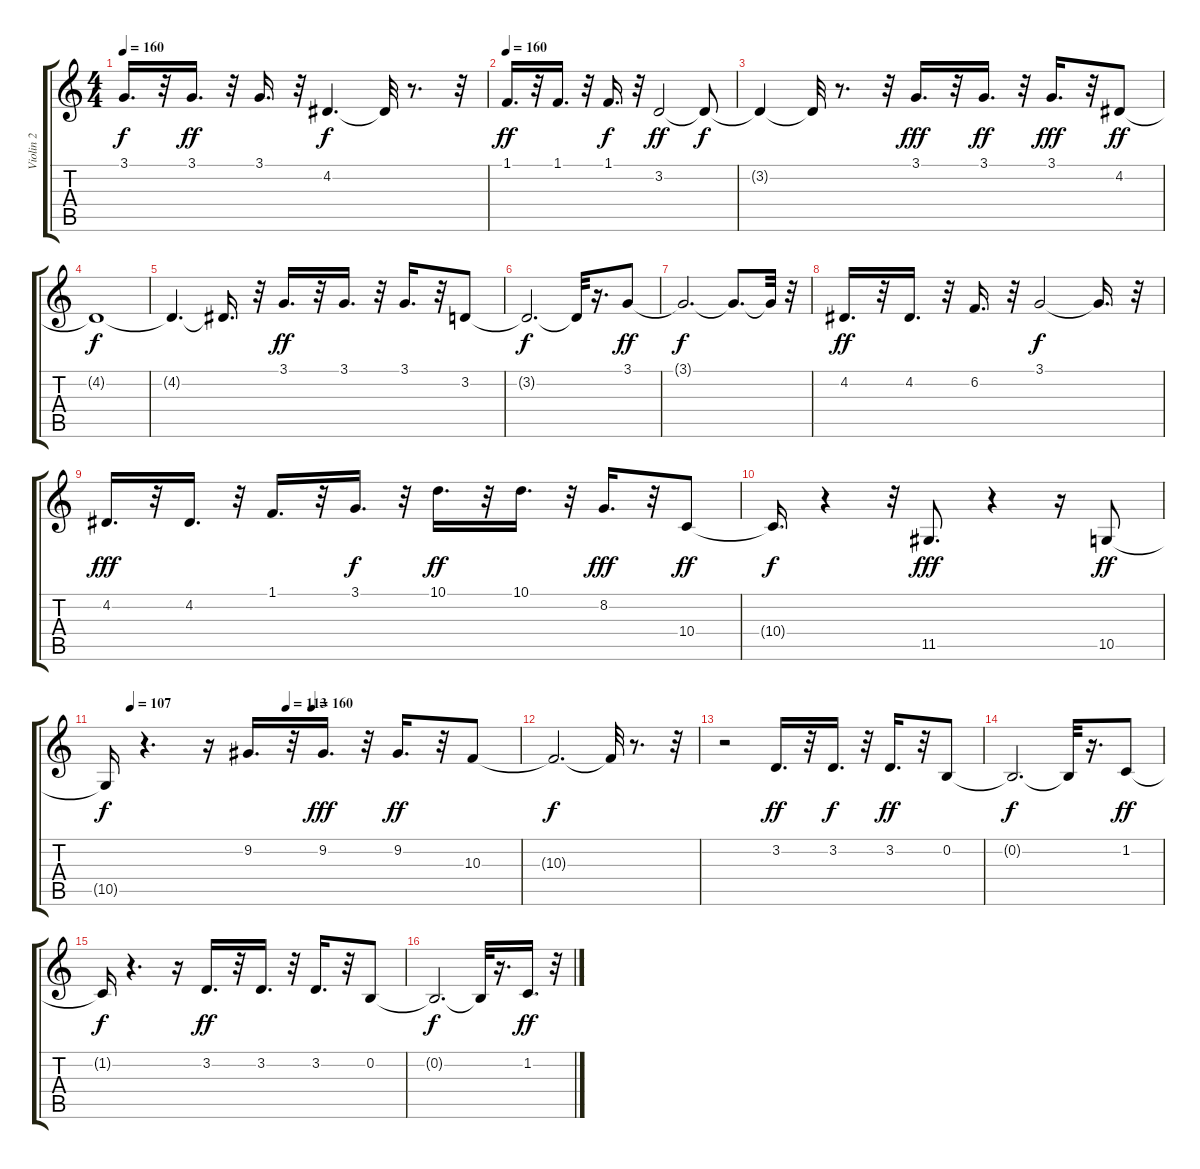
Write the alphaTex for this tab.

\track ("Violin 2" "Violin 2") {instrument violin}
\staff {score tabs}
\tuning (E4 B3 G3 D3 A2 E2) {hide}
\ts (4 4)
\tempo 160
\clef g2
\ks c
3.1.16{d dy f instrument violin} r.32 3.1.16{d dy ff} r.32 3.1.16{d} r.32 4.2.4{d dy f} 4.2{t}.32 r.8{d} r.32 |
\tempo 160
1.1.16{d dy ff} r.32 1.1.16{d} r.32 1.1.16{d dy f} r.32 3.2.2{dy ff} 3.2{t}.8{dy f} |
3.2{t}.4 3.2{t}.32 r.8{d} r.32 3.1.16{d dy fff} r.32 3.1.16{d dy ff} r.32 3.1.16{d dy fff} r.32 4.2.8{dy ff} |
4.2{t}.1{dy f} |
4.2{t}.4{d} 4.2{t}.16{d} r.32 3.1.16{d dy ff} r.32 3.1.16{d} r.32 3.1.16{d} r.32 3.2.8 |
3.2{t}.2{d dy f} 3.2{t}.32 r.16{d} 3.1.8{dy ff} |
3.1{t}.2{d dy f} 3.1{t}.8{d} 3.1{t}.32 r.32 |
4.2.16{d dy ff} r.32 4.2.16{d} r.32 6.2.16{d} r.32 3.1.2{dy f} 3.1{t}.16{d} r.32 |
4.2.16{d dy fff} r.32 4.2.16{d} r.32 1.1.16{d} r.32 3.1.16{d dy f} r.32 10.1.16{d dy ff} r.32 10.1.16{d} r.32 8.2.16{d dy fff} r.32 10.4.8{dy ff} |
10.4{t}.16{d dy f} r.4 r.32 11.5.8{d dy fff} r.4 r.16 10.5.8{dy ff} |
\tempo (107 0.0625)
\tempo (113 0.4375)
\tempo (160 0.5)
10.5{t}.16{dy f} r.4{d} r.16 9.2.16{d} r.32 9.2.16{d dy fff} r.32 9.2.16{d dy ff} r.32 10.3.8 |
10.3{t}.2{d dy f} 10.3{t}.32 r.8{d} r.32 |
r.2 3.2.16{d dy ff} r.32 3.2.16{d dy f} r.32 3.2.16{d dy ff} r.32 0.2.8 |
0.2{t}.2{d dy f} 0.2{t}.32 r.16{d} 1.2.8{dy ff} |
1.2{t}.16{dy f} r.4{d} r.16 3.2.16{d dy ff} r.32 3.2.16{d} r.32 3.2.16{d} r.32 0.2.8 |
0.2{t}.2{d dy f} 0.2{t}.32 r.16{d} 1.2.16{d dy ff} r.32
